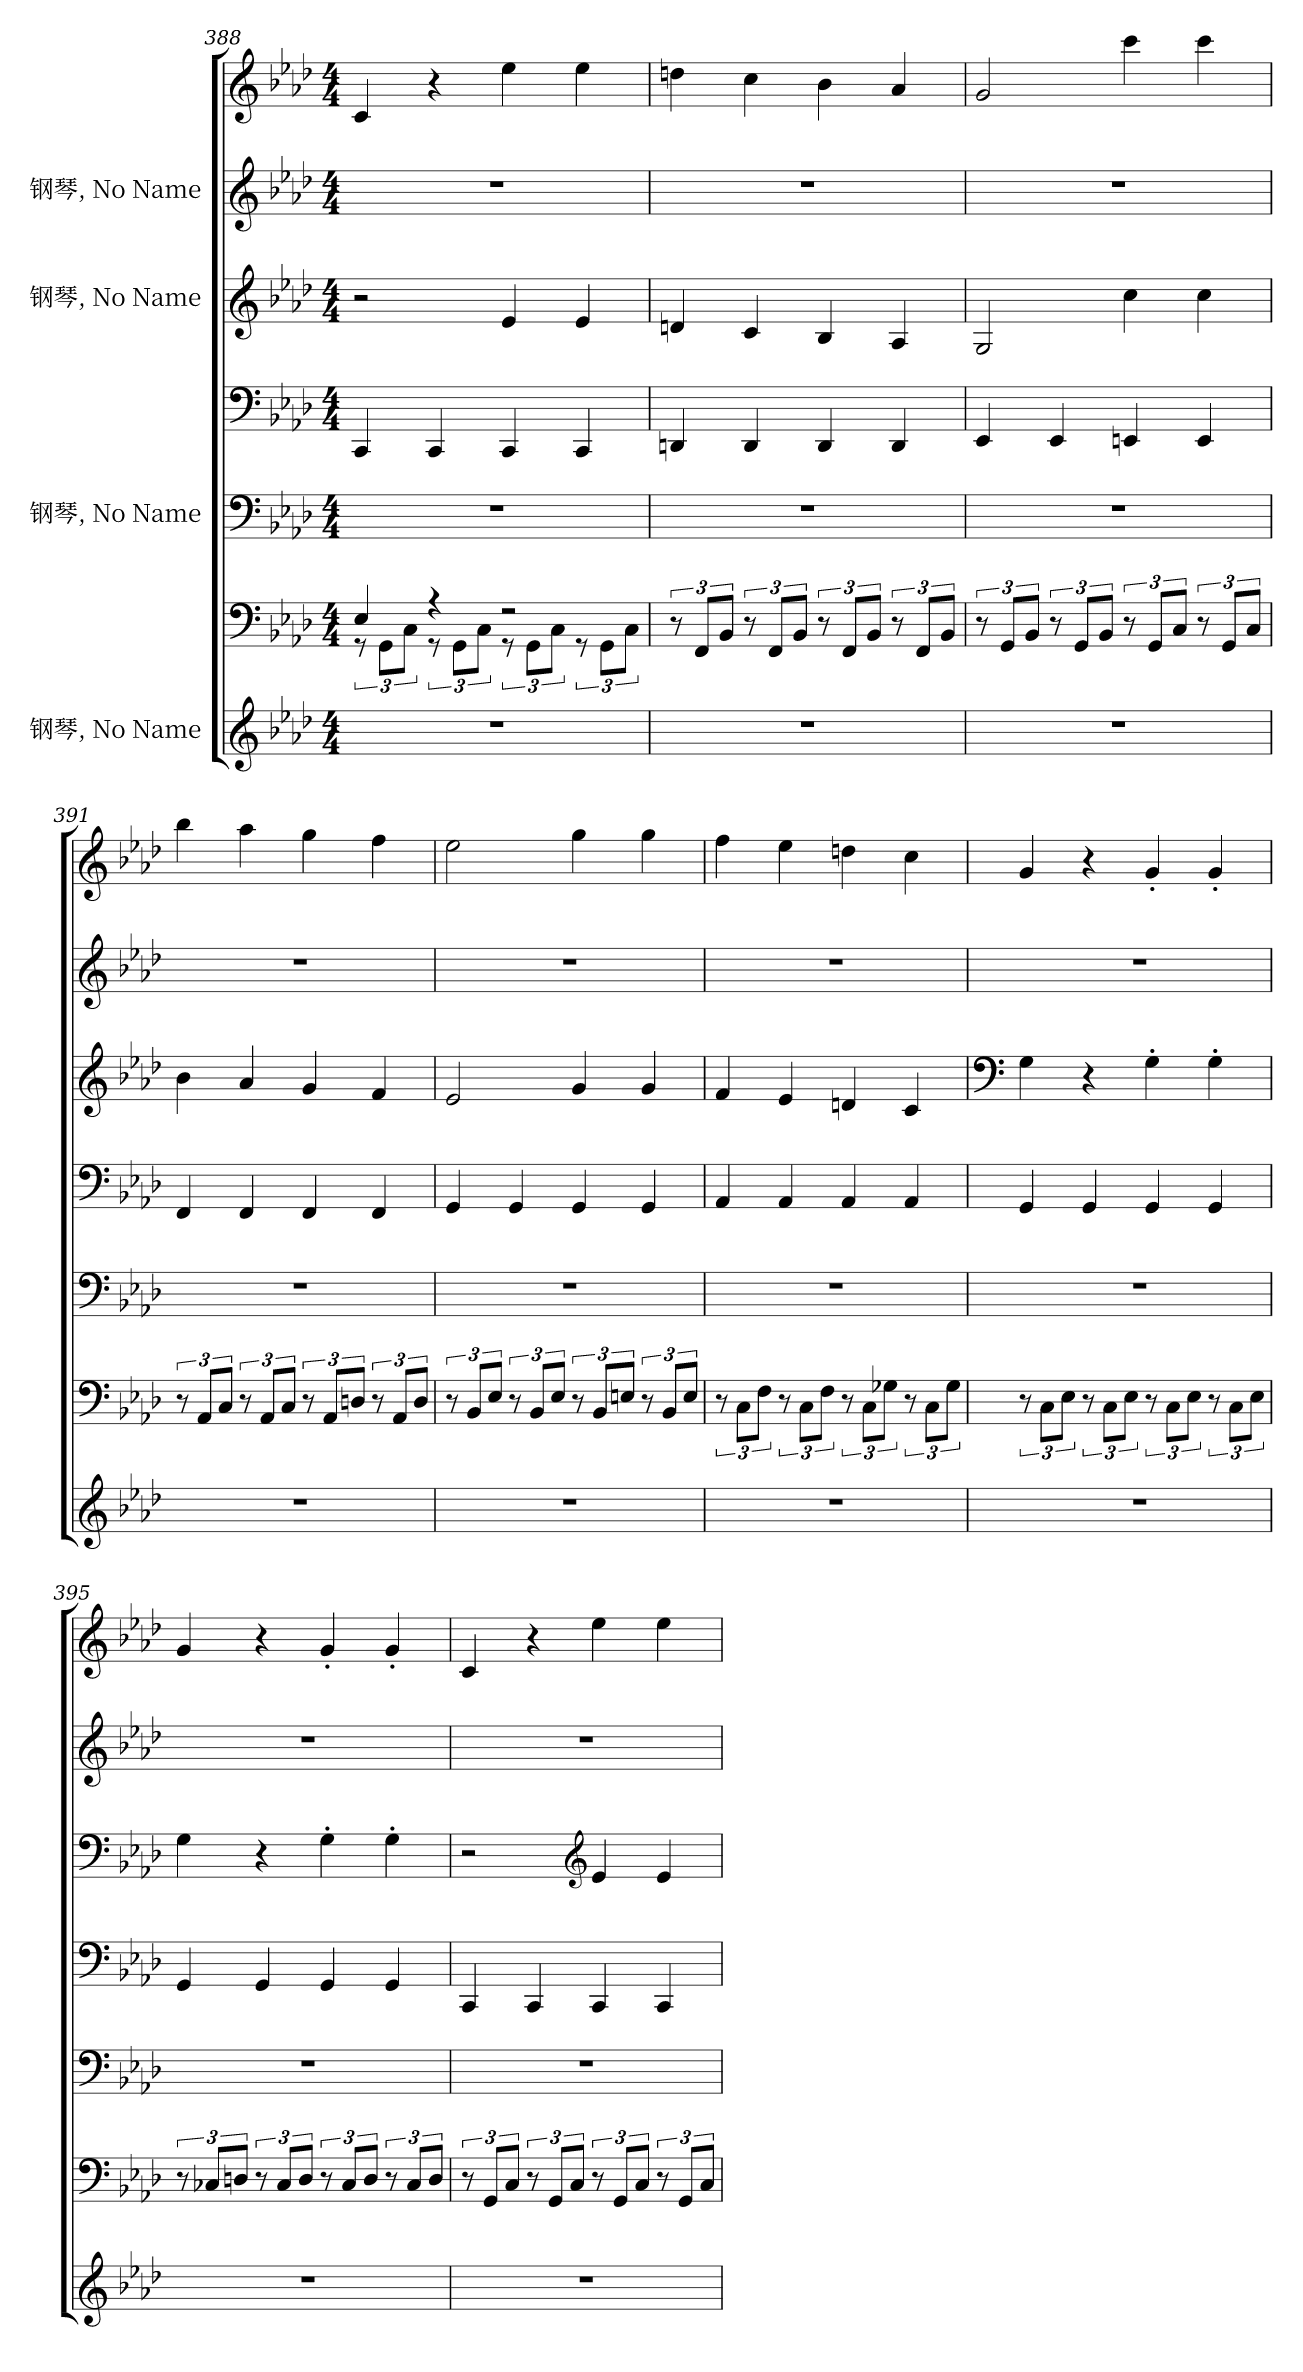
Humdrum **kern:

**kern	**kern	**kern	**kern	**kern	**kern	**kern
*part4	*part4	*part3	*part3	*part2	*part1	*part1
*staff7	*staff6	*staff5	*staff4	*staff3	*staff2	*staff1
*I"钢琴, No Name	*	*I"钢琴, No Name	*	*I"钢琴, No Name	*I"钢琴, No Name	*
*clefG2	*clefF4	*clefF4	*clefF4	*clefG2	*clefG2	*clefG2
*k[b-e-a-d-]	*k[b-e-a-d-]	*k[b-e-a-d-]	*k[b-e-a-d-]	*k[b-e-a-d-]	*k[b-e-a-d-]	*k[b-e-a-d-]
*M4/4	*M4/4	*M4/4	*M4/4	*M4/4	*M4/4	*M4/4
*MM197	*MM197	*MM197	*MM197	*MM197	*MM197	*MM197
=388	=388	=388	=388	=388	=388	=388
*	*^	*	*	*	*	*
1r	4E-/	12r	1r	4CC/	2r	1r	4c/
.	.	12GG\L	.	.	.	.	.
.	.	12C\J	.	.	.	.	.
.	4r	12r	.	4CC/	.	.	4r
.	.	12GG\L	.	.	.	.	.
.	.	12C\J	.	.	.	.	.
*	*	*	*	*	*	*	*MM197
.	2r	12r	.	4CC/	4e-/	.	4ee-\
.	.	12GG\L	.	.	.	.	.
.	.	12C\J	.	.	.	.	.
.	.	12r	.	4CC/	4e-/	.	4ee-\
.	.	12GG\L	.	.	.	.	.
.	.	12C\J	.	.	.	.	.
*	*v	*v	*	*	*	*	*
=389	=389	=389	=389	=389	=389	=389
1r	12r	1r	4DDn/	4dn/	1r	4ddn\
.	12FF/L	.	.	.	.	.
.	12BB-/J	.	.	.	.	.
.	12r	.	4DD/	4c/	.	4cc\
.	12FF/L	.	.	.	.	.
.	12BB-/J	.	.	.	.	.
.	12r	.	4DD/	4B-/	.	4b-\
.	12FF/L	.	.	.	.	.
.	12BB-/J	.	.	.	.	.
.	12r	.	4DD/	4A-/	.	4a-/
.	12FF/L	.	.	.	.	.
.	12BB-/J	.	.	.	.	.
!!LO:PB:g=z
=390	=390	=390	=390	=390	=390	=390
1r	12r	1r	4EE-/	2G/	1r	2g/
.	12GG/L	.	.	.	.	.
.	12BB-/J	.	.	.	.	.
.	12r	.	4EE-/	.	.	.
.	12GG/L	.	.	.	.	.
.	12BB-/J	.	.	.	.	.
*	*	*	*	*	*	*MM197
.	12r	.	4EEn/	4cc\	.	4ccc\
.	12GG/L	.	.	.	.	.
.	12C/J	.	.	.	.	.
.	12r	.	4EE/	4cc\	.	4ccc\
.	12GG/L	.	.	.	.	.
.	12C/J	.	.	.	.	.
=391	=391	=391	=391	=391	=391	=391
1r	12r	1r	4FF/	4b-\	1r	4bb-\
.	12AA-/L	.	.	.	.	.
.	12C/J	.	.	.	.	.
.	12r	.	4FF/	4a-/	.	4aa-\
.	12AA-/L	.	.	.	.	.
.	12C/J	.	.	.	.	.
.	12r	.	4FF/	4g/	.	4gg\
.	12AA-/L	.	.	.	.	.
.	12Dn/J	.	.	.	.	.
.	12r	.	4FF/	4f/	.	4ff\
.	12AA-/L	.	.	.	.	.
.	12D/J	.	.	.	.	.
=392	=392	=392	=392	=392	=392	=392
1r	12r	1r	4GG/	2e-/	1r	2ee-\
.	12BB-/L	.	.	.	.	.
.	12E-/J	.	.	.	.	.
.	12r	.	4GG/	.	.	.
.	12BB-/L	.	.	.	.	.
.	12E-/J	.	.	.	.	.
*	*	*	*	*	*	*MM197
.	12r	.	4GG/	4g/	.	4gg\
.	12BB-/L	.	.	.	.	.
.	12En/J	.	.	.	.	.
.	12r	.	4GG/	4g/	.	4gg\
.	12BB-/L	.	.	.	.	.
.	12E/J	.	.	.	.	.
!!LO:PB:g=z
=393	=393	=393	=393	=393	=393	=393
1r	12r	1r	4AA-/	4f/	1r	4ff\
.	12C\L	.	.	.	.	.
.	12F\J	.	.	.	.	.
.	12r	.	4AA-/	4e-/	.	4ee-\
.	12C\L	.	.	.	.	.
.	12F\J	.	.	.	.	.
.	12r	.	4AA-/	4dn/	.	4ddn\
.	12C\L	.	.	.	.	.
.	12G-X\J	.	.	.	.	.
.	12r	.	4AA-/	4c/	.	4cc\
.	12C\L	.	.	.	.	.
.	12G-\J	.	.	.	.	.
=394	=394	=394	=394	=394	=394	=394
*	*	*	*	*clefF4	*	*
1r	12r	1r	4GG/	4G\	1r	4g/
.	12C\L	.	.	.	.	.
.	12E-\J	.	.	.	.	.
.	12r	.	4GG/	4r	.	4r
.	12C\L	.	.	.	.	.
.	12E-\J	.	.	.	.	.
*	*	*	*	*	*	*MM197
.	12r	.	4GG/	4G'\	.	4g'/
.	12C\L	.	.	.	.	.
.	12E-\J	.	.	.	.	.
.	12r	.	4GG/	4G'\	.	4g'/
.	12C\L	.	.	.	.	.
.	12E-\J	.	.	.	.	.
=395	=395	=395	=395	=395	=395	=395
1r	12r	1r	4GG/	4G\	1r	4g/
.	12C-X/L	.	.	.	.	.
.	12Dn/J	.	.	.	.	.
.	12r	.	4GG/	4r	.	4r
.	12C-/L	.	.	.	.	.
.	12D/J	.	.	.	.	.
*	*	*	*	*	*	*MM197
.	12r	.	4GG/	4G'\	.	4g'/
.	12C-/L	.	.	.	.	.
.	12D/J	.	.	.	.	.
.	12r	.	4GG/	4G'\	.	4g'/
.	12C-/L	.	.	.	.	.
.	12D/J	.	.	.	.	.
!!LO:PB:g=z
=396	=396	=396	=396	=396	=396	=396
1r	12r	1r	4CC/	2r	1r	4c/
.	12GG/L	.	.	.	.	.
.	12C/J	.	.	.	.	.
.	12r	.	4CC/	.	.	4r
.	12GG/L	.	.	.	.	.
.	12C/J	.	.	.	.	.
*	*	*	*	*clefG2	*	*
*	*	*	*	*	*	*MM197
.	12r	.	4CC/	4e-/	.	4ee-\
.	12GG/L	.	.	.	.	.
.	12C/J	.	.	.	.	.
.	12r	.	4CC/	4e-/	.	4ee-\
.	12GG/L	.	.	.	.	.
.	12C/J	.	.	.	.	.
=	=	=	=	=	=	=
*-	*-	*-	*-	*-	*-	*-
